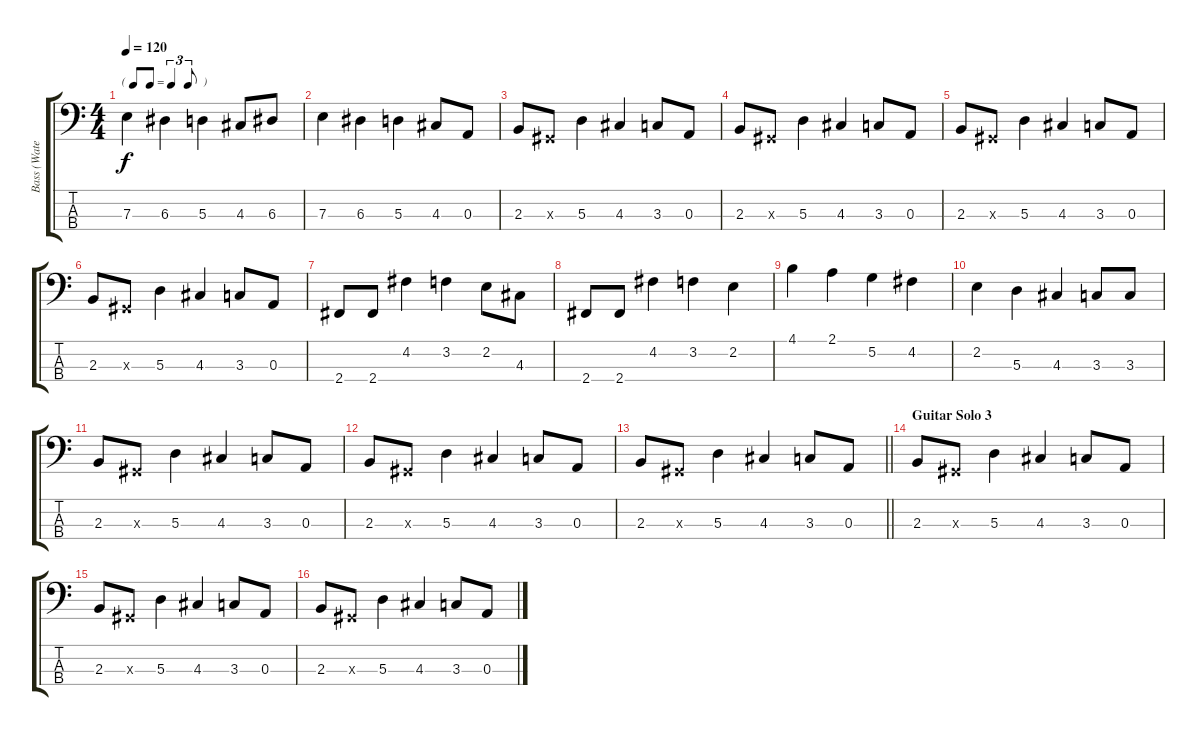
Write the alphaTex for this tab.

\track ("Bass (Waters)" "Bass (Wate") {instrument electricbassfinger}
\staff {score tabs}
\tuning (G2 D2 A1 E1) {hide}
\ts (4 4)
\tf triplet8th
\tempo 120
\clef f4
\ks c
7.3.4{dy f} 6.3.4 5.3.4 4.3.8 6.3.8 |
7.3.4 6.3.4 5.3.4 4.3.8 0.3.8 |
2.3.8 -1.3{x}.8 5.3.4 4.3.4 3.3.8 0.3.8 |
2.3.8 -1.3{x}.8 5.3.4 4.3.4 3.3.8 0.3.8 |
2.3.8 -1.3{x}.8 5.3.4 4.3.4 3.3.8 0.3.8 |
2.3.8 -1.3{x}.8 5.3.4 4.3.4 3.3.8 0.3.8 |
2.4.8 2.4.8 4.2.4 3.2.4 2.2.8 4.3.8 |
2.4.8 2.4.8 4.2.4 3.2.4 2.2.4 |
4.1.4 2.1.4 5.2.4 4.2.4 |
2.2.4 5.3.4 4.3.4 3.3.8 3.3.8 |
2.3.8 -1.3{x}.8 5.3.4 4.3.4 3.3.8 0.3.8 |
2.3.8 -1.3{x}.8 5.3.4 4.3.4 3.3.8 0.3.8 |
\barLineRight lightlight
2.3.8 -1.3{x}.8 5.3.4 4.3.4 3.3.8 0.3.8 |
\section ("" "Guitar Solo 3")
2.3.8 -1.3{x}.8 5.3.4 4.3.4 3.3.8 0.3.8 |
2.3.8 -1.3{x}.8 5.3.4 4.3.4 3.3.8 0.3.8 |
2.3.8 -1.3{x}.8 5.3.4 4.3.4 3.3.8 0.3.8
